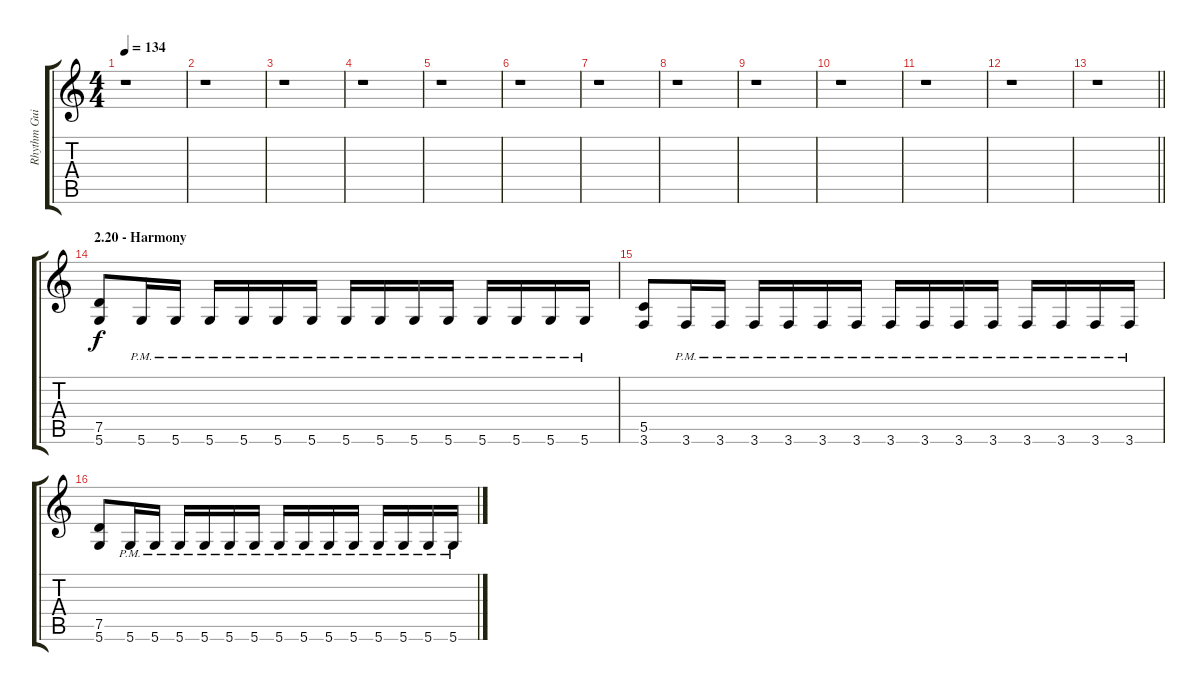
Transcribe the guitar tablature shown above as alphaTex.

\track ("Rhythm Guitar" "Rhythm Gui") {instrument distortionguitar}
\staff {score tabs}
\tuning (D4 A3 F3 C3 G2 D2) {hide}
\ts (4 4)
\tempo 134
\clef g2
\ks aminor
r.1{dy f} |
r.1 |
r.1 |
r.1 |
r.1 |
r.1 |
r.1 |
r.1 |
r.1 |
r.1 |
r.1 |
r.1 |
\barLineRight lightlight
r.1 |
\section ("" "2.20 - Harmony")
(7.5 5.6).8 5.6{pm}.16 5.6{pm}.16 5.6{pm}.16 5.6{pm}.16 5.6{pm}.16 5.6{pm}.16 5.6{pm}.16 5.6{pm}.16 5.6{pm}.16 5.6{pm}.16 5.6{pm}.16 5.6{pm}.16 5.6{pm}.16 5.6{pm}.16 |
(5.5 3.6).8 3.6{pm}.16 3.6{pm}.16 3.6{pm}.16 3.6{pm}.16 3.6{pm}.16 3.6{pm}.16 3.6{pm}.16 3.6{pm}.16 3.6{pm}.16 3.6{pm}.16 3.6{pm}.16 3.6{pm}.16 3.6{pm}.16 3.6{pm}.16 |
(7.5 5.6).8 5.6{pm}.16 5.6{pm}.16 5.6{pm}.16 5.6{pm}.16 5.6{pm}.16 5.6{pm}.16 5.6{pm}.16 5.6{pm}.16 5.6{pm}.16 5.6{pm}.16 5.6{pm}.16 5.6{pm}.16 5.6{pm}.16 5.6{pm}.16
